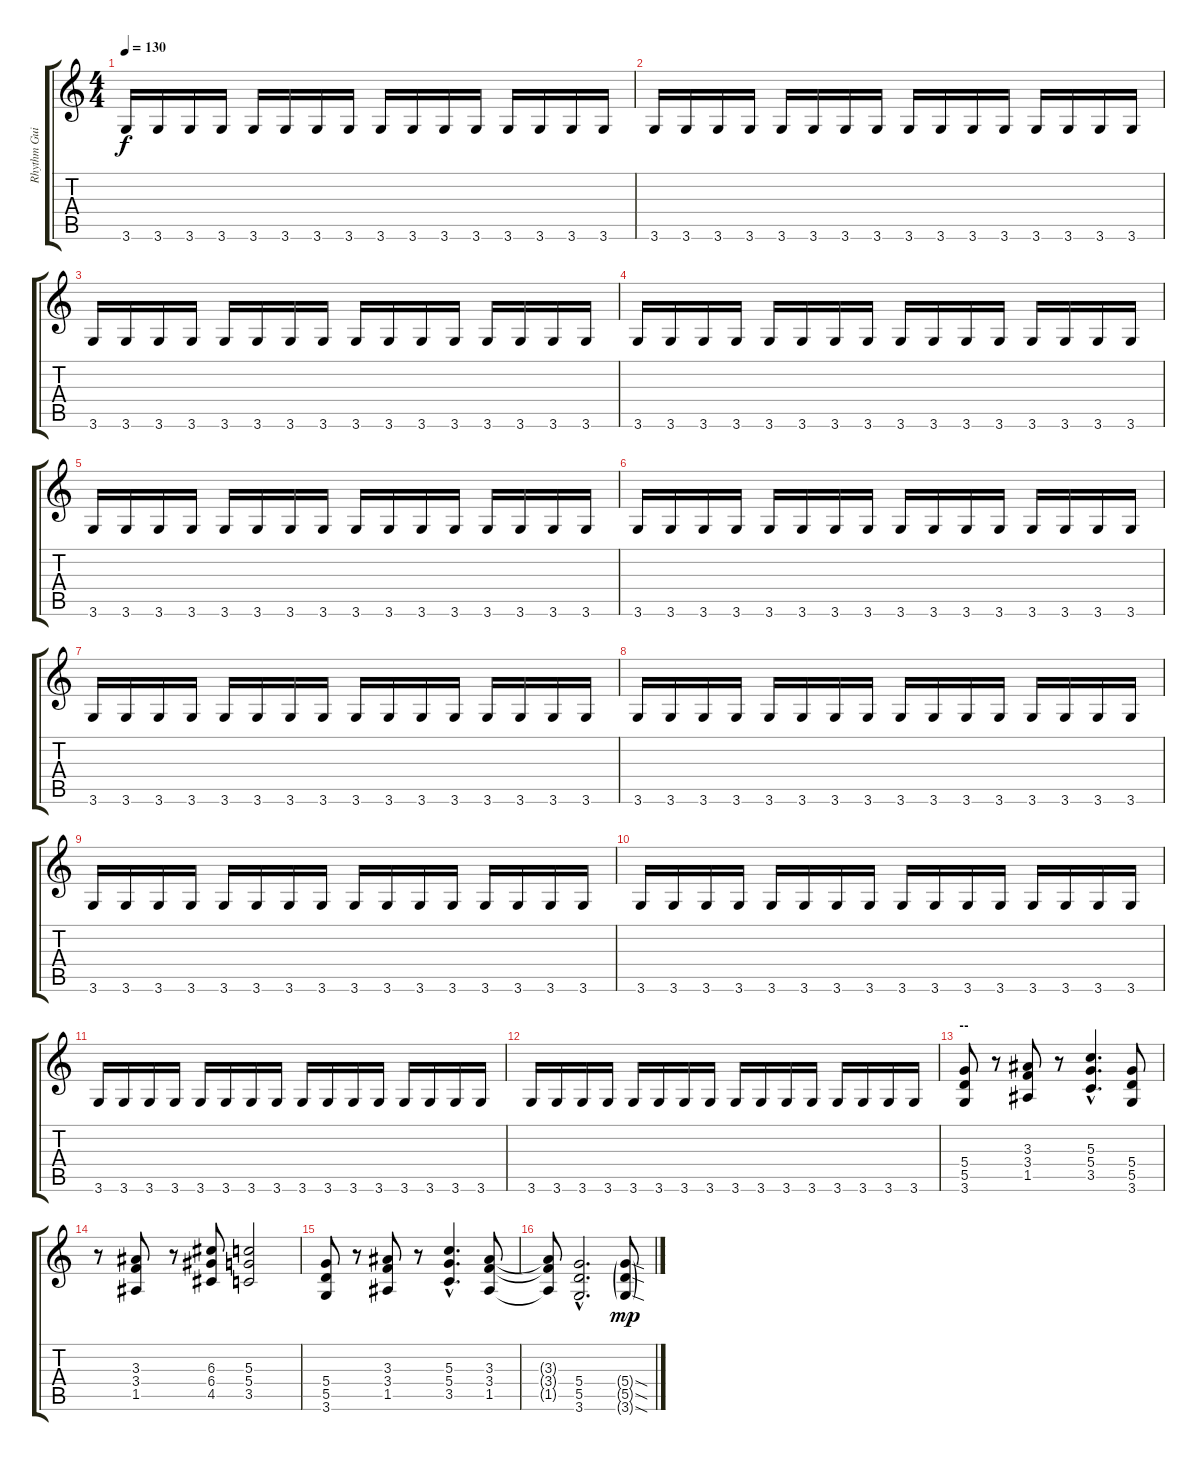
\track ("Rhythm Guitar" "Rhythm Gui") {instrument overdrivenguitar}
\staff {score tabs}
\tuning (E4 B3 G3 D3 A2 E2) {hide}
\ts (4 4)
\tempo 130
\clef g2
\ks c
3.6.16{dy f} 3.6.16 3.6.16 3.6.16 3.6.16 3.6.16 3.6.16 3.6.16 3.6.16 3.6.16 3.6.16 3.6.16 3.6.16 3.6.16 3.6.16 3.6.16 |
3.6.16 3.6.16 3.6.16 3.6.16 3.6.16 3.6.16 3.6.16 3.6.16 3.6.16 3.6.16 3.6.16 3.6.16 3.6.16 3.6.16 3.6.16 3.6.16 |
3.6.16 3.6.16 3.6.16 3.6.16 3.6.16 3.6.16 3.6.16 3.6.16 3.6.16 3.6.16 3.6.16 3.6.16 3.6.16 3.6.16 3.6.16 3.6.16 |
3.6.16 3.6.16 3.6.16 3.6.16 3.6.16 3.6.16 3.6.16 3.6.16 3.6.16 3.6.16 3.6.16 3.6.16 3.6.16 3.6.16 3.6.16 3.6.16 |
3.6.16 3.6.16 3.6.16 3.6.16 3.6.16 3.6.16 3.6.16 3.6.16 3.6.16 3.6.16 3.6.16 3.6.16 3.6.16 3.6.16 3.6.16 3.6.16 |
3.6.16 3.6.16 3.6.16 3.6.16 3.6.16 3.6.16 3.6.16 3.6.16 3.6.16 3.6.16 3.6.16 3.6.16 3.6.16 3.6.16 3.6.16 3.6.16 |
3.6.16 3.6.16 3.6.16 3.6.16 3.6.16 3.6.16 3.6.16 3.6.16 3.6.16 3.6.16 3.6.16 3.6.16 3.6.16 3.6.16 3.6.16 3.6.16 |
3.6.16 3.6.16 3.6.16 3.6.16 3.6.16 3.6.16 3.6.16 3.6.16 3.6.16 3.6.16 3.6.16 3.6.16 3.6.16 3.6.16 3.6.16 3.6.16 |
3.6.16 3.6.16 3.6.16 3.6.16 3.6.16 3.6.16 3.6.16 3.6.16 3.6.16 3.6.16 3.6.16 3.6.16 3.6.16 3.6.16 3.6.16 3.6.16 |
3.6.16 3.6.16 3.6.16 3.6.16 3.6.16 3.6.16 3.6.16 3.6.16 3.6.16 3.6.16 3.6.16 3.6.16 3.6.16 3.6.16 3.6.16 3.6.16 |
3.6.16 3.6.16 3.6.16 3.6.16 3.6.16 3.6.16 3.6.16 3.6.16 3.6.16 3.6.16 3.6.16 3.6.16 3.6.16 3.6.16 3.6.16 3.6.16 |
3.6.16 3.6.16 3.6.16 3.6.16 3.6.16 3.6.16 3.6.16 3.6.16 3.6.16 3.6.16 3.6.16 3.6.16 3.6.16 3.6.16 3.6.16 3.6.16 |
\section ("" "--")
(5.4 5.5 3.6).8 r.8 (3.3 3.4 1.5).8 r.8 (5.3{hac} 5.4{hac} 3.5{hac}).4{d} (5.4 5.5 3.6).8 |
r.8 (3.3 3.4 1.5).8 r.8 (6.3 6.4 4.5).8 (5.3 5.4 3.5).2 |
(5.4 5.5 3.6).8 r.8 (3.3 3.4 1.5).8 r.8 (5.3{hac} 5.4{hac} 3.5{hac}).4{d} (3.3 3.4 1.5).8 |
(3.3{t} 3.4{t} 1.5{t}).8 (5.4{hac} 5.5{hac} 3.6{hac}).2{d} (5.4{sod g} 5.5{sod g} 3.6{sod g}).8{dy mp}
